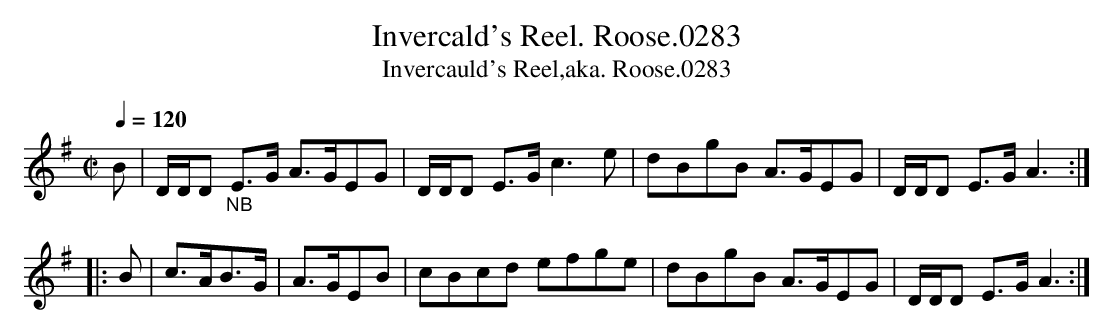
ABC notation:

X:1
T:Invercald's Reel. Roose.0283
T:Invercauld's Reel,aka. Roose.0283
M:C|
L:1/8
Q:1/4=120
K:G clef=treble
B|D/D/D "_NB"E>G A>GEG|D/D/D E>G c3e|dBgB A>GEG|D/D/D E>G A3:|
|:B|c>AB>G| A>GEB|cBcd efge|dBgB A>GEG|D/D/D E>GA3:|
